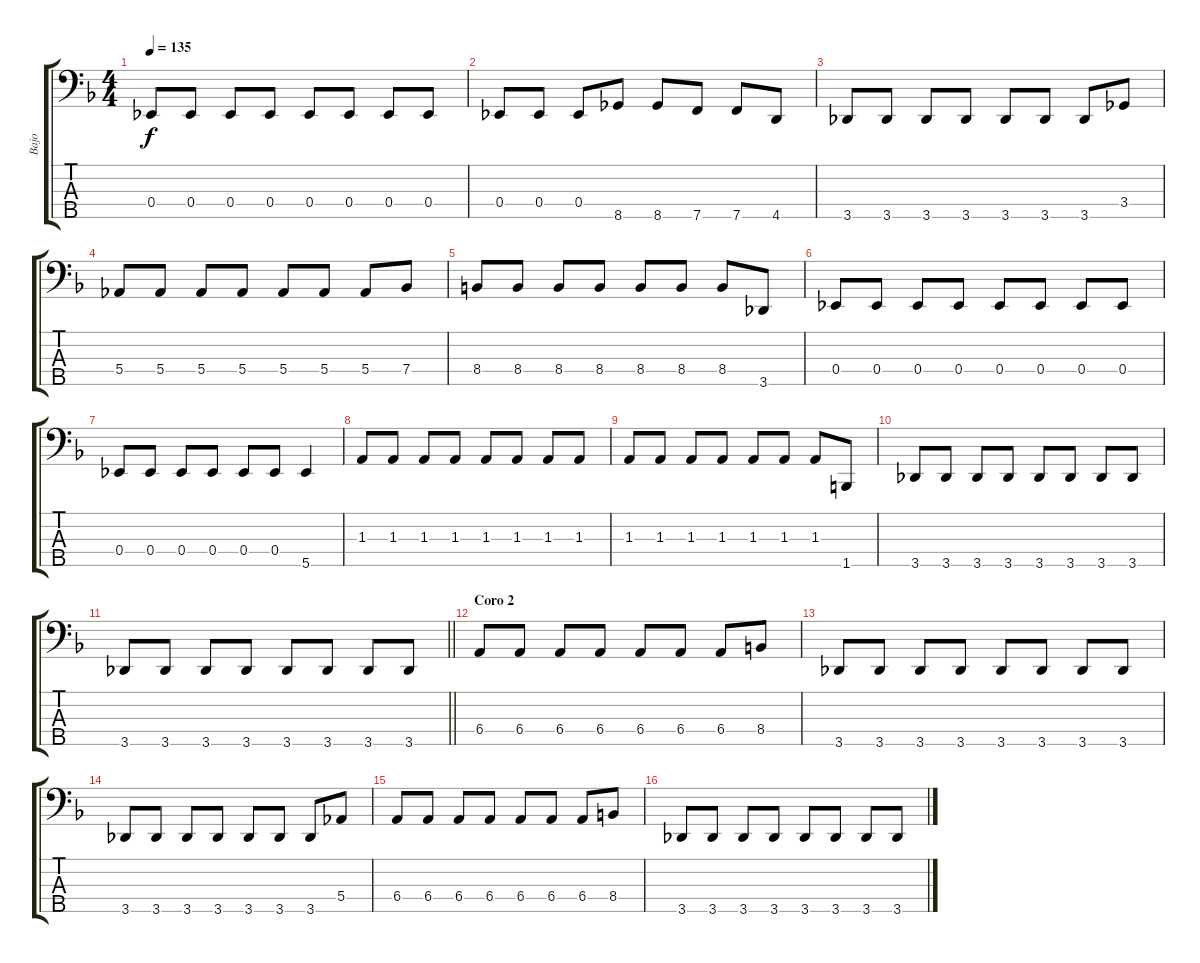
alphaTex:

\track ("Bajo" "Bajo") {instrument electricbasspick}
\staff {score tabs}
\tuning (Gb2 Db2 Ab1 Eb1 Bb0) {hide}
\ts (4 4)
\tempo 135
\clef f4
\ks dminor
0.4.8{dy f} 0.4.8 0.4.8 0.4.8 0.4.8 0.4.8 0.4.8 0.4.8 |
0.4.8 0.4.8 0.4.8 8.5.8 8.5.8 7.5.8 7.5.8 4.5.8 |
3.5.8 3.5.8 3.5.8 3.5.8 3.5.8 3.5.8 3.5.8 3.4.8 |
5.4.8 5.4.8 5.4.8 5.4.8 5.4.8 5.4.8 5.4.8 7.4.8 |
8.4.8 8.4.8 8.4.8 8.4.8 8.4.8 8.4.8 8.4.8 3.5.8 |
0.4.8 0.4.8 0.4.8 0.4.8 0.4.8 0.4.8 0.4.8 0.4.8 |
0.4.8 0.4.8 0.4.8 0.4.8 0.4.8 0.4.8 5.5.4 |
1.3.8 1.3.8 1.3.8 1.3.8 1.3.8 1.3.8 1.3.8 1.3.8 |
1.3.8 1.3.8 1.3.8 1.3.8 1.3.8 1.3.8 1.3.8 1.5.8 |
3.5.8 3.5.8 3.5.8 3.5.8 3.5.8 3.5.8 3.5.8 3.5.8 |
\barLineRight lightlight
3.5.8 3.5.8 3.5.8 3.5.8 3.5.8 3.5.8 3.5.8 3.5.8 |
\section ("" "Coro 2")
6.4.8 6.4.8 6.4.8 6.4.8 6.4.8 6.4.8 6.4.8 8.4.8 |
3.5.8 3.5.8 3.5.8 3.5.8 3.5.8 3.5.8 3.5.8 3.5.8 |
3.5.8 3.5.8 3.5.8 3.5.8 3.5.8 3.5.8 3.5.8 5.4.8 |
6.4.8 6.4.8 6.4.8 6.4.8 6.4.8 6.4.8 6.4.8 8.4.8 |
3.5.8 3.5.8 3.5.8 3.5.8 3.5.8 3.5.8 3.5.8 3.5.8
